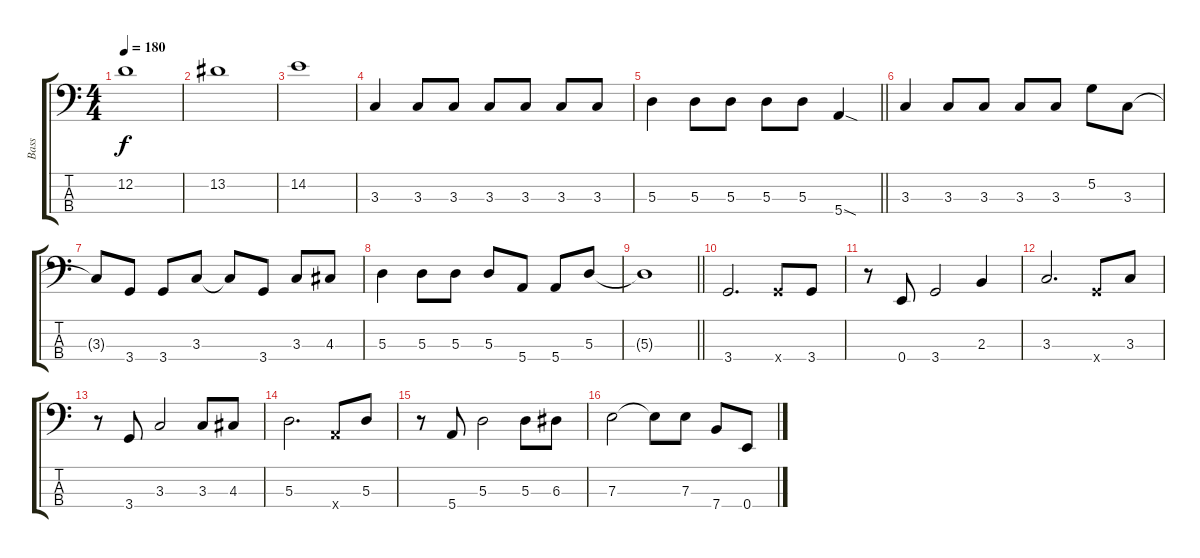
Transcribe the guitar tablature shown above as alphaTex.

\track ("Bass" "Bass") {instrument electricbassfinger}
\staff {score tabs}
\tuning (G2 D2 A1 E1) {hide}
\ts (4 4)
\tempo 180
\clef f4
\ks c
12.2.1{dy f} |
13.2.1 |
14.2.1 |
3.3.4 3.3.8 3.3.8 3.3.8 3.3.8 3.3.8 3.3.8 |
\barLineRight lightlight
5.3.4 5.3.8 5.3.8 5.3.8 5.3.8 5.4{sod}.4 |
3.3.4 3.3.8 3.3.8 3.3.8 3.3.8 5.2.8 3.3.8 |
3.3{t}.8 3.4.8 3.4.8 3.3.8 3.3{t}.8 3.4.8 3.3.8 4.3.8 |
5.3.4 5.3.8 5.3.8 5.3.8 5.4.8 5.4.8 5.3.8 |
\barLineRight lightlight
5.3{t}.1 |
3.4.2{d} 3.4{x}.8 3.4.8 |
r.8 0.4.8 3.4.2 2.3.4 |
3.3.2{d} 3.4{x}.8 3.3.8 |
r.8 3.4.8 3.3.2 3.3.8 4.3.8 |
5.3.2{d} 5.4{x}.8 5.3.8 |
r.8 5.4.8 5.3.2 5.3.8 6.3.8 |
7.3.2 7.3{t}.8 7.3.8 7.4.8 0.4.8
